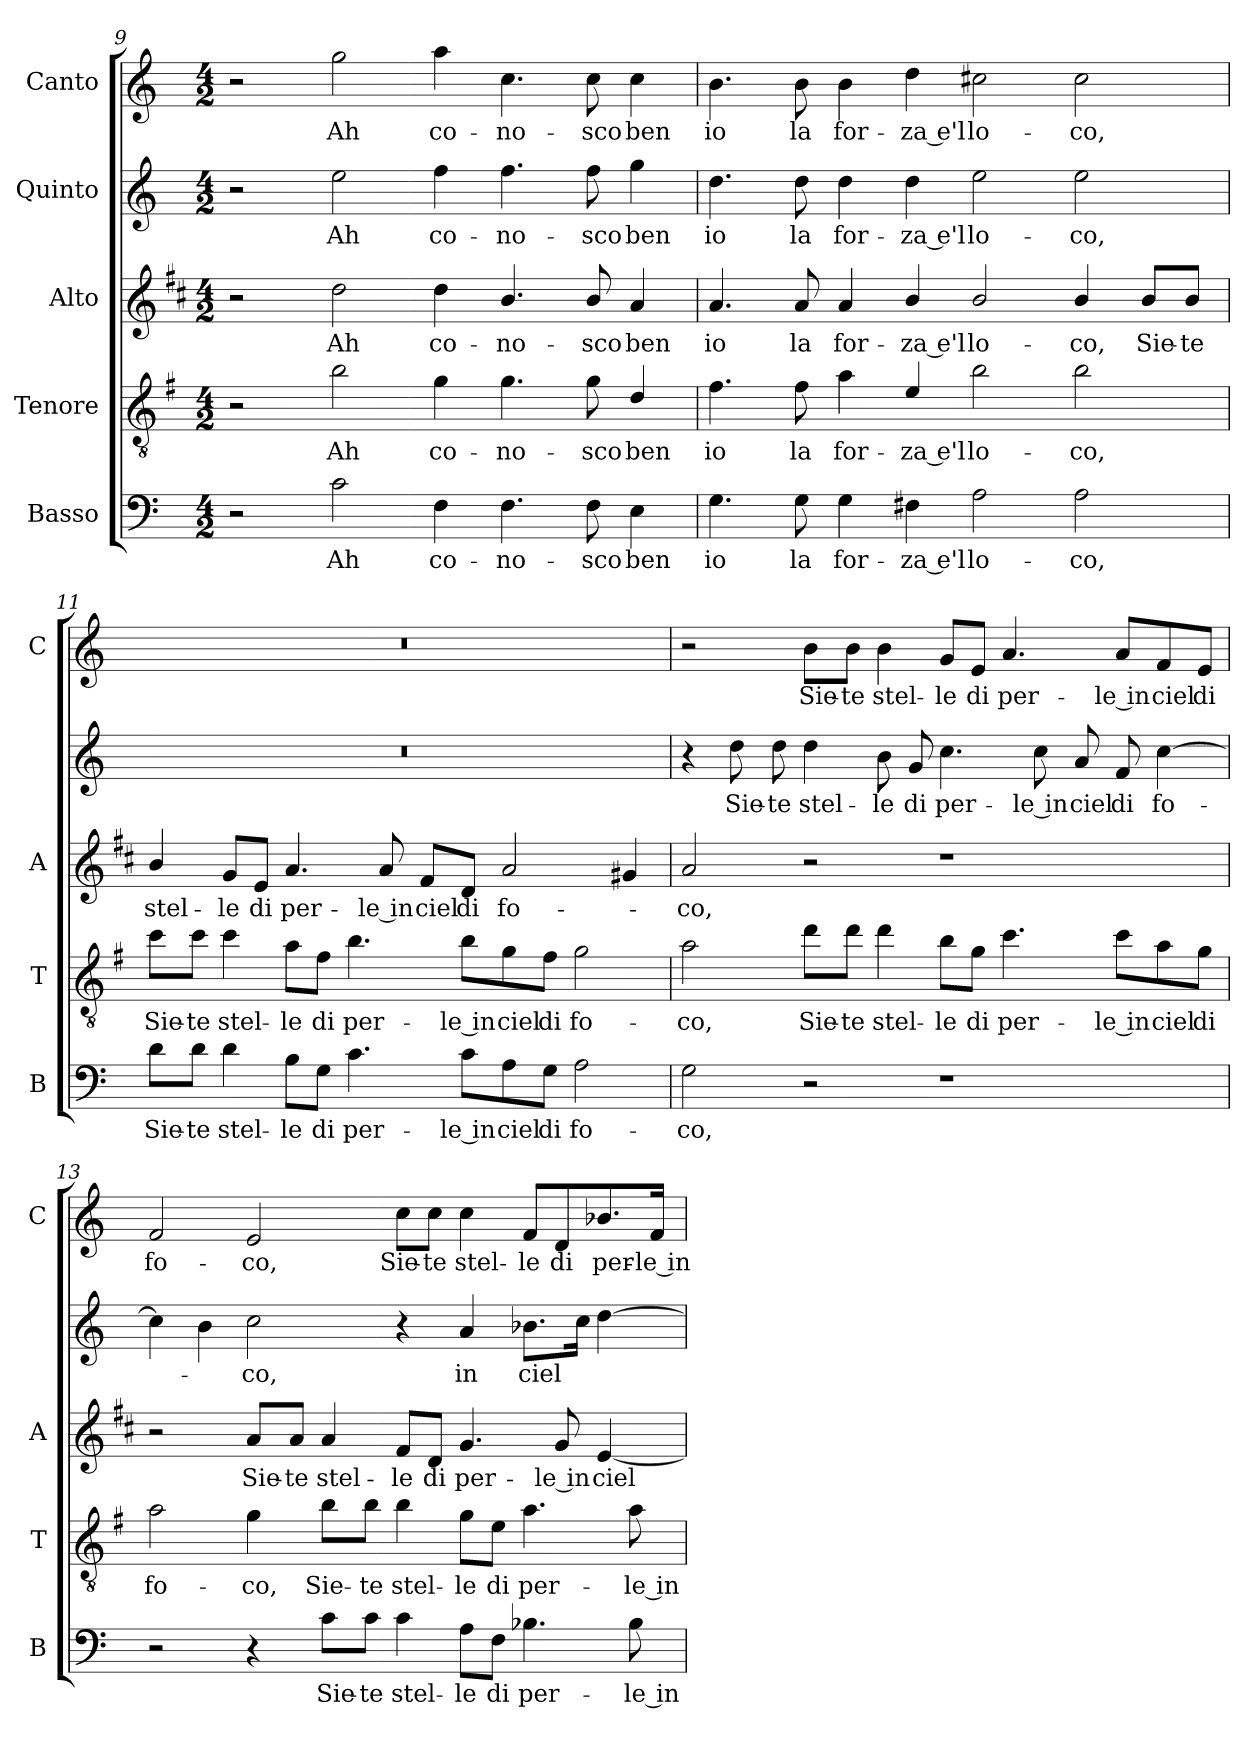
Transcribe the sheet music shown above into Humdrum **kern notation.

**kern	**text	**kern	**text	**kern	**text	**kern	**text	**kern	**text
*part5	*part5	*part4	*part4	*part3	*part3	*part2	*part2	*part1	*part1
*staff5	*staff5	*staff4	*staff4	*staff3	*staff3	*staff2	*staff2	*staff1	*staff1
*I"Basso	*	*I"Tenore	*	*I"Alto	*	*I"Quinto	*	*I"Canto	*
*I'B	*	*I'T	*	*I'A	*	*	*	*I'C	*
!!LO:LB:g=z
*clefF4	*	*clefGv2	*	*clefG2	*	*clefG2	*	*clefG2	*
*	*	*ITrd4c7	*	*ITrd1c2	*	*	*	*	*
*k[]	*	*k[]	*	*k[]	*	*k[]	*	*k[]	*
*C:	*	*C:	*	*C:	*	*C:	*	*C:	*
*M4/2	*	*M4/2	*	*M4/2	*	*M4/2	*	*M4/2	*
=9	=9	=9	=9	=9	=9	=9	=9	=9	=9
2r	.	2r	.	2r	.	2r	.	2r	.
!	!LO:LY:b	!	!LO:LY:b	!	!LO:LY:b	!	!LO:LY:b	!	!LO:LY:b
2c\	Ah	2e\	Ah	2cc\	Ah	2ee\	Ah	2gg\	Ah
!	!LO:LY:b	!	!LO:LY:b	!	!LO:LY:b	!	!LO:LY:b	!	!LO:LY:b
4F\	co-	4c\	co-	4cc\	co-	4ff\	co-	4aa\	co-
!	!LO:LY:b	!	!LO:LY:b	!	!LO:LY:b	!	!LO:LY:b	!	!LO:LY:b
4.F\	-no-	4.c\	-no-	4.a/	-no-	4.ff\	-no-	4.cc\	-no-
!	!LO:LY:b	!	!LO:LY:b	!	!LO:LY:b	!	!LO:LY:b	!	!LO:LY:b
8F\	-sco	8c\	-sco	8a/	-sco	8ff\	-sco	8cc\	-sco
!	!LO:LY:b	!	!LO:LY:b	!	!LO:LY:b	!	!LO:LY:b	!	!LO:LY:b
4E\	ben	4G/	ben	4g/	ben	4gg\	ben	4cc\	ben
=10	=10	=10	=10	=10	=10	=10	=10	=10	=10
!	!LO:LY:b	!	!LO:LY:b	!	!LO:LY:b	!	!LO:LY:b	!	!LO:LY:b
4.G\	io	4.B\	io	4.g/	io	4.dd\	io	4.b\	io
!	!LO:LY:b	!	!LO:LY:b	!	!LO:LY:b	!	!LO:LY:b	!	!LO:LY:b
8G\	la	8B\	la	8g/	la	8dd\	la	8b\	la
!	!LO:LY:b	!	!LO:LY:b	!	!LO:LY:b	!	!LO:LY:b	!	!LO:LY:b
4G\	for-	4d\	for-	4g/	for-	4dd\	for-	4b\	for-
!	!LO:LY:b	!	!LO:LY:b	!	!LO:LY:b	!	!LO:LY:b	!	!LO:LY:b
4F#X\	-za e'l	4A/	-za e'l	4a/	-za e'l	4dd\	-za e'l	4dd\	-za e'l
!	!LO:LY:b	!	!LO:LY:b	!	!LO:LY:b	!	!LO:LY:b	!	!LO:LY:b
2A\	lo-	2e\	lo-	2a/	lo-	2ee\	lo-	2cc#X\	lo-
!	!LO:LY:b	!	!LO:LY:b	!	!LO:LY:b	!	!LO:LY:b	!	!LO:LY:b
2A\	-co,	2e\	-co,	4a/	-co,	2ee\	-co,	2cc#\	-co,
!	!	!	!	!	!LO:LY:b	!	!	!	!
.	.	.	.	8a/L	Sie-	.	.	.	.
!	!	!	!	!	!LO:LY:b	!	!	!	!
.	.	.	.	8a/J	-te	.	.	.	.
=11	=11	=11	=11	=11	=11	=11	=11	=11	=11
!	!LO:LY:b	!	!LO:LY:b	!	!LO:LY:b	!	!	!	!
8d\L	Sie-	8f\L	Sie-	4a/	stel-	0r	.	0r	.
!	!LO:LY:b	!	!LO:LY:b	!	!	!	!	!	!
8d\J	-te	8f\J	-te	.	.	.	.	.	.
!	!LO:LY:b	!	!LO:LY:b	!	!LO:LY:b	!	!	!	!
4d\	stel-	4f\	stel-	8f/L	-le	.	.	.	.
!	!	!	!	!	!LO:LY:b	!	!	!	!
.	.	.	.	8d/J	di	.	.	.	.
!	!LO:LY:b	!	!LO:LY:b	!	!LO:LY:b	!	!	!	!
8B\L	-le	8d\L	-le	4.g/	per-	.	.	.	.
!	!LO:LY:b	!	!LO:LY:b	!	!	!	!	!	!
8G\J	di	8B\J	di	.	.	.	.	.	.
!	!LO:LY:b	!	!LO:LY:b	!	!	!	!	!	!
4.c\	per-	4.e\	per-	.	.	.	.	.	.
!	!	!	!	!	!LO:LY:b	!	!	!	!
.	.	.	.	8g/	-le in	.	.	.	.
!	!	!	!	!	!LO:LY:b	!	!	!	!
.	.	.	.	8e/L	ciel	.	.	.	.
!	!LO:LY:b	!	!LO:LY:b	!	!LO:LY:b	!	!	!	!
8c\L	-le in	8e\L	-le in	8c/J	di	.	.	.	.
!	!LO:LY:b	!	!LO:LY:b	!	!LO:LY:b	!	!	!	!
8A\	ciel	8c\	ciel	2g/	fo-	.	.	.	.
!	!LO:LY:b	!	!LO:LY:b	!	!	!	!	!	!
8G\J	di	8B\J	di	.	.	.	.	.	.
!	!LO:LY:b	!	!LO:LY:b	!	!	!	!	!	!
2A\	fo-	2c\	fo-	.	.	.	.	.	.
.	.	.	.	4f#X/	.	.	.	.	.
!!LO:LB:g=z
=12	=12	=12	=12	=12	=12	=12	=12	=12	=12
!	!LO:LY:b	!	!LO:LY:b	!	!LO:LY:b	!	!	!	!
2G\	-co,	2d\	-co,	2g/	-co,	4r	.	2r	.
!	!	!	!	!	!	!	!LO:LY:b	!	!
.	.	.	.	.	.	8dd\	Sie-	.	.
!	!	!	!	!	!	!	!LO:LY:b	!	!
.	.	.	.	.	.	8dd\	-te	.	.
!	!	!	!LO:LY:b	!	!	!	!LO:LY:b	!	!LO:LY:b
2r	.	8g\L	Sie-	2r	.	4dd\	stel-	8b\L	Sie-
!	!	!	!LO:LY:b	!	!	!	!	!	!LO:LY:b
.	.	8g\J	-te	.	.	.	.	8b\J	-te
!	!	!	!LO:LY:b	!	!	!	!LO:LY:b	!	!LO:LY:b
.	.	4g\	stel-	.	.	8b\	-le	4b\	stel-
!	!	!	!	!	!	!	!LO:LY:b	!	!
.	.	.	.	.	.	8g/	di	.	.
!	!	!	!LO:LY:b	!	!	!	!LO:LY:b	!	!LO:LY:b
1r	.	8e\L	-le	1r	.	4.cc\	per-	8g/L	-le
!	!	!	!LO:LY:b	!	!	!	!	!	!LO:LY:b
.	.	8c\J	di	.	.	.	.	8e/J	di
!	!	!	!LO:LY:b	!	!	!	!	!	!LO:LY:b
.	.	4.f\	per-	.	.	.	.	4.a/	per-
!	!	!	!	!	!	!	!LO:LY:b	!	!
.	.	.	.	.	.	8cc\	-le in	.	.
!	!	!	!	!	!	!	!LO:LY:b	!	!
.	.	.	.	.	.	8a/	ciel	.	.
!	!	!	!LO:LY:b	!	!	!	!LO:LY:b	!	!LO:LY:b
.	.	8f\L	-le in	.	.	8f/	di	8a/L	-le in
!	!	!	!LO:LY:b	!	!	!	!LO:LY:b	!	!LO:LY:b
.	.	8d\	ciel	.	.	[4cc\	fo-	8f/	ciel
!	!	!	!LO:LY:b	!	!	!	!	!	!LO:LY:b
.	.	8c\J	di	.	.	.	.	8e/J	di
=13	=13	=13	=13	=13	=13	=13	=13	=13	=13
!	!	!	!LO:LY:b	!	!	!	!	!	!LO:LY:b
2r	.	2d\	fo-	2r	.	4cc\]	.	2f/	fo-
.	.	.	.	.	.	4b\	.	.	.
!	!	!	!LO:LY:b	!	!LO:LY:b	!	!LO:LY:b	!	!LO:LY:b
4r	.	4c\	-co,	8g/L	Sie-	2cc\	-co,	2e/	-co,
!	!	!	!	!	!LO:LY:b	!	!	!	!
.	.	.	.	8g/J	-te	.	.	.	.
!	!LO:LY:b	!	!LO:LY:b	!	!LO:LY:b	!	!	!	!
8c\L	Sie-	8e\L	Sie-	4g/	stel-	.	.	.	.
!	!LO:LY:b	!	!LO:LY:b	!	!	!	!	!	!
8c\J	-te	8e\J	-te	.	.	.	.	.	.
!	!LO:LY:b	!	!LO:LY:b	!	!LO:LY:b	!	!	!	!LO:LY:b
4c\	stel-	4e\	stel-	8e/L	-le	4r	.	8cc\L	Sie-
!	!	!	!	!	!LO:LY:b	!	!	!	!LO:LY:b
.	.	.	.	8c/J	di	.	.	8cc\J	-te
!	!LO:LY:b	!	!LO:LY:b	!	!LO:LY:b	!	!LO:LY:b	!	!LO:LY:b
8A\L	-le	8c\L	-le	4.f/	per-	4a/	in	4cc\	stel-
!	!LO:LY:b	!	!LO:LY:b	!	!	!	!	!	!
8F\J	di	8A\J	di	.	.	.	.	.	.
!	!LO:LY:b	!	!LO:LY:b	!	!	!	!LO:LY:b	!	!LO:LY:b
4.B-X\	per-	4.d\	per-	.	.	8.b-X\L	ciel	8f/L	-le
!	!	!	!	!	!LO:LY:b	!	!	!	!LO:LY:b
.	.	.	.	8f/	-le in	.	.	8d/	di
.	.	.	.	.	.	16cc\Jk	.	.	.
!	!	!	!	!	!LO:LY:b	!	!	!	!LO:LY:b
.	.	.	.	[4d/	ciel	[4dd\	.	8.b-X/	per-
!	!LO:LY:b	!	!LO:LY:b	!	!	!	!	!	!
8B-\	-le in	8d\	-le in	.	.	.	.	.	.
!	!	!	!	!	!	!	!	!	!LO:LY:b
.	.	.	.	.	.	.	.	16f/Jk	-le in
=	=	=	=	=	=	=	=	=	=
*-	*-	*-	*-	*-	*-	*-	*-	*-	*-
